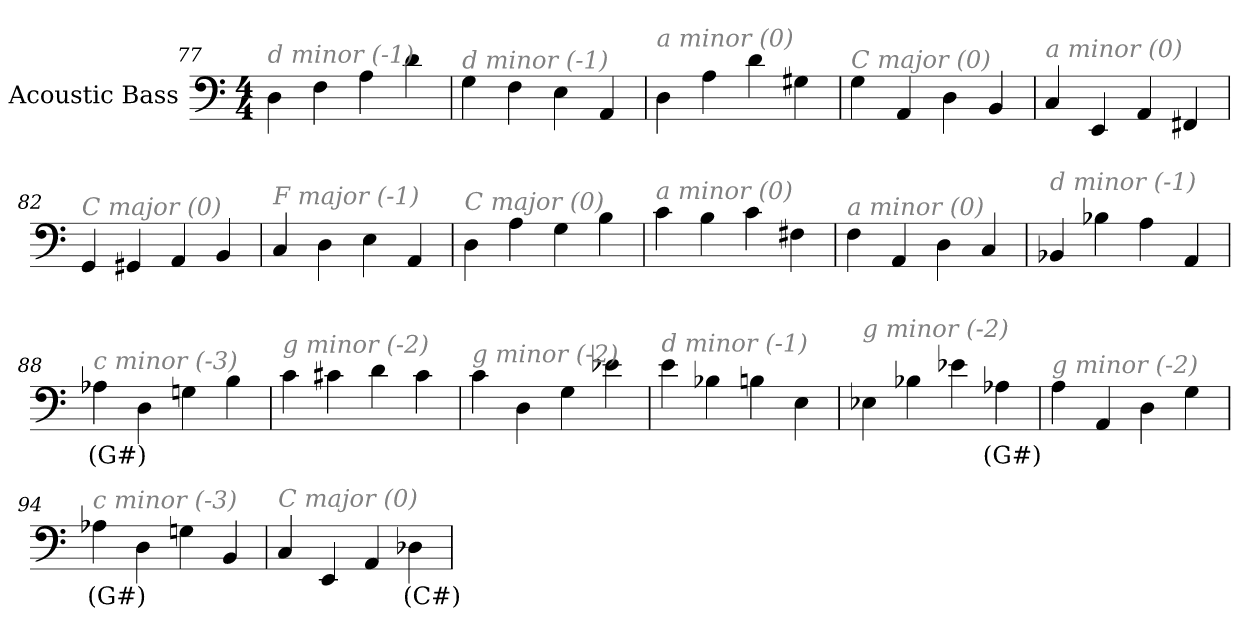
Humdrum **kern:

**kern	**text
*part1	*part1
*staff1	*staff1
*I"Acoustic Bass	*
*clefF4	*
*ITrd7c12	*
*k[]	*
*C:	*
*M4/4	*
=77	=77
!LO:TX:i:color=#808080:t=d minor (-1)	!
4DD	.
4FF	.
4AA	.
4D	.
=78	=78
!LO:TX:i:color=#808080:t=d minor (-1)	!
4GG	.
4FF	.
4EE	.
4AAA	.
=79	=79
!LO:TX:i:color=#808080:t=a minor (0)	!
4DD	.
4AA	.
4D	.
4GG#X	.
=80	=80
!LO:TX:i:color=#808080:t=C major (0)	!
4GG	.
4AAA	.
4DD	.
4BBB	.
=81	=81
!LO:TX:i:color=#808080:t=a minor (0)	!
4CC	.
4EEE	.
4AAA	.
4FFF#X	.
=82	=82
!LO:TX:i:color=#808080:t=C major (0)	!
4GGG	.
4GGG#X	.
4AAA	.
4BBB	.
=83	=83
!LO:TX:i:color=#808080:t=F major (-1)	!
4CC	.
4DD	.
4EE	.
4AAA	.
=84	=84
!LO:TX:i:color=#808080:t=C major (0)	!
4DD	.
4AA	.
4GG	.
4BB	.
=85	=85
!LO:TX:i:color=#808080:t=a minor (0)	!
4C	.
4BB	.
4C	.
4FF#X	.
=86	=86
!LO:TX:i:color=#808080:t=a minor (0)	!
4FF	.
4AAA	.
4DD	.
4CC	.
=87	=87
!LO:TX:i:color=#808080:t=d minor (-1)	!
4BBB-X	.
4BB-X	.
4AA	.
4AAA	.
=88	=88
!LO:TX:i:color=#808080:t=c minor (-3)	!
4AA-Xi	(G#)
4DD	.
4GGn	.
4BB	.
=89	=89
!LO:TX:i:color=#808080:t=g minor (-2)	!
4C	.
4C#X	.
4D	.
4C#	.
=90	=90
!LO:TX:i:color=#808080:t=g minor (-2)	!
4C	.
4DD	.
4GG	.
4E-X	.
=91	=91
!LO:TX:i:color=#808080:t=d minor (-1)	!
4E	.
4BB-X	.
4BBn	.
4EE	.
=92	=92
!LO:TX:i:color=#808080:t=g minor (-2)	!
4EE-X	.
4BB-X	.
4E-X	.
4AA-Xi	(G#)
=93	=93
!LO:TX:i:color=#808080:t=g minor (-2)	!
4AA	.
4AAA	.
4DD	.
4GG	.
=94	=94
!LO:TX:i:color=#808080:t=c minor (-3)	!
4AA-Xi	(G#)
4DD	.
4GGn	.
4BBB	.
=95	=95
!LO:TX:i:color=#808080:t=C major (0)	!
4CC	.
4EEE	.
4AAA	.
4DD-Xi	(C#)
=	=
*-	*-
